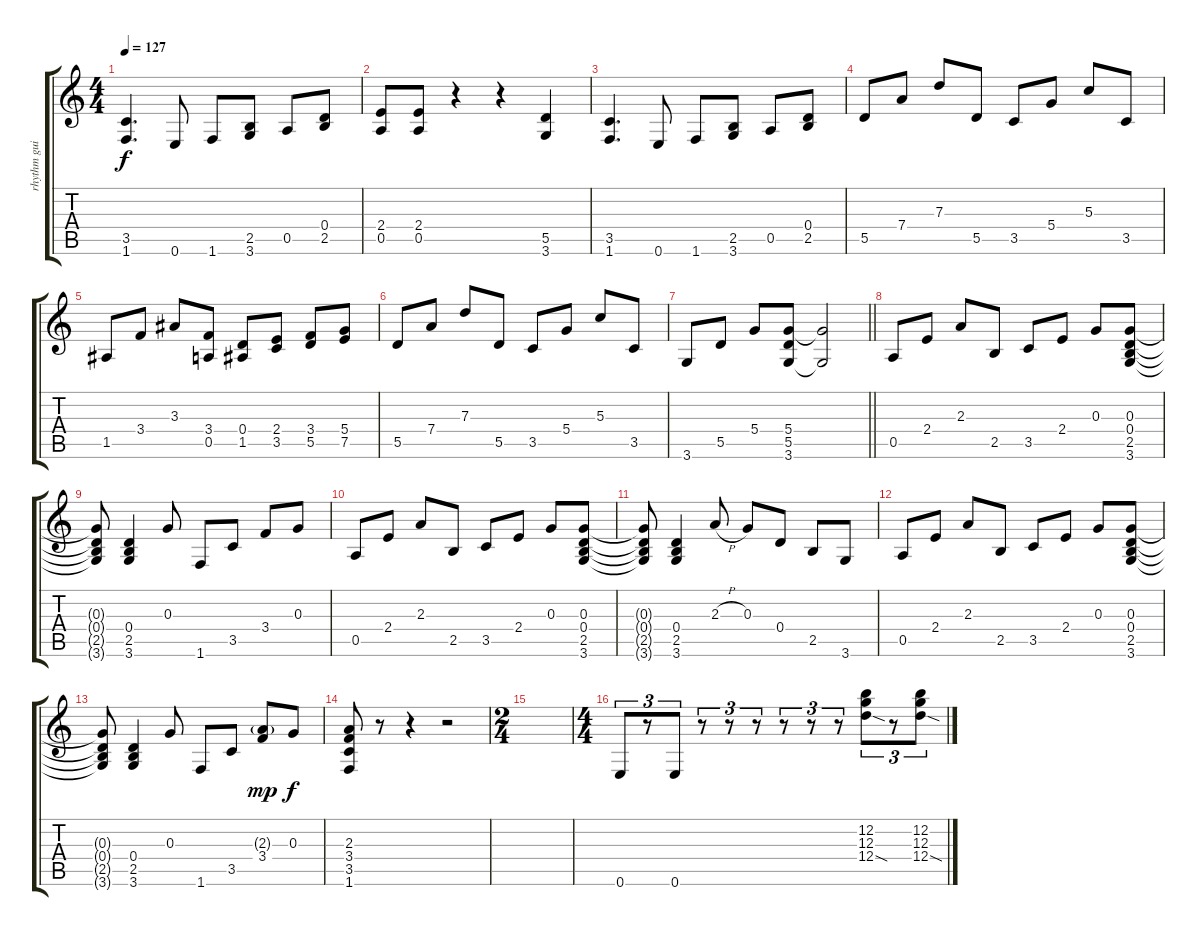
\track ("rhythm guitar" "rhythm gui") {instrument distortionguitar}
\staff {score tabs}
\tuning (E4 B3 G3 D3 A2 E2) {hide}
\ts (4 4)
\tempo 127
\clef g2
\ks c
(3.5 1.6).4{d dy f} 0.6.8 1.6.8 (2.5 3.6).8 0.5.8 (0.4 2.5).8 |
(2.4 0.5).8 (2.4 0.5).8 r.4 r.4 (5.5 3.6).4 |
(3.5 1.6).4{d} 0.6.8 1.6.8 (2.5 3.6).8 0.5.8 (0.4 2.5).8 |
5.5.8 7.4.8 7.3.8 5.5.8 3.5.8 5.4.8 5.3.8 3.5.8 |
1.5.8 3.4.8 3.3.8 (3.4 0.5).8 (0.4 1.5).8 (2.4 3.5).8 (3.4 5.5).8 (5.4 7.5).8 |
5.5.8 7.4.8 7.3.8 5.5.8 3.5.8 5.4.8 5.3.8 3.5.8 |
\barLineRight lightlight
3.6.8 5.5.8 5.4.8 (5.4 5.5 3.6).8 (5.4{t} 3.6{t}).2 |
0.5.8 2.4.8 2.3.8 2.5.8 3.5.8 2.4.8 0.3.8 (0.3 0.4 2.5 3.6).8 |
(0.3{t} 0.4{t} 2.5{t} 3.6{t}).8 (0.4 2.5 3.6).4 0.3.8 1.6.8 3.5.8 3.4.8 0.3.8 |
0.5.8 2.4.8 2.3.8 2.5.8 3.5.8 2.4.8 0.3.8 (0.3 0.4 2.5 3.6).8 |
(0.3{t} 0.4{t} 2.5{t} 3.6{t}).8 (0.4 2.5 3.6).4 2.3{h}.8 0.3.8 0.4.8 2.5.8 3.6.8 |
0.5.8 2.4.8 2.3.8 2.5.8 3.5.8 2.4.8 0.3.8 (0.3 0.4 2.5 3.6).8 |
(0.3{t} 0.4{t} 2.5{t} 3.6{t}).8 (0.4 2.5 3.6).4 0.3.8 1.6.8 3.5.8 (2.3{g} 3.4).8{dy mp} 0.3.8{dy f} |
(2.3 3.4 3.5 1.6).8 r.8 r.4 r.2 |
\ts (2 4)
|
\ts (4 4)
0.6.8{tu (3 2) txt " "} r.8{tu (3 2)} 0.6.8{tu (3 2)} r.8{tu (3 2)} r.8{tu (3 2)} r.8{tu (3 2)} r.8{tu (3 2)} r.8{tu (3 2)} r.8{tu (3 2)} (12.2 12.3 12.4{sod}).8{tu (3 2)} r.8{tu (3 2)} (12.2 12.3 12.4{sod}).8{tu (3 2)}
